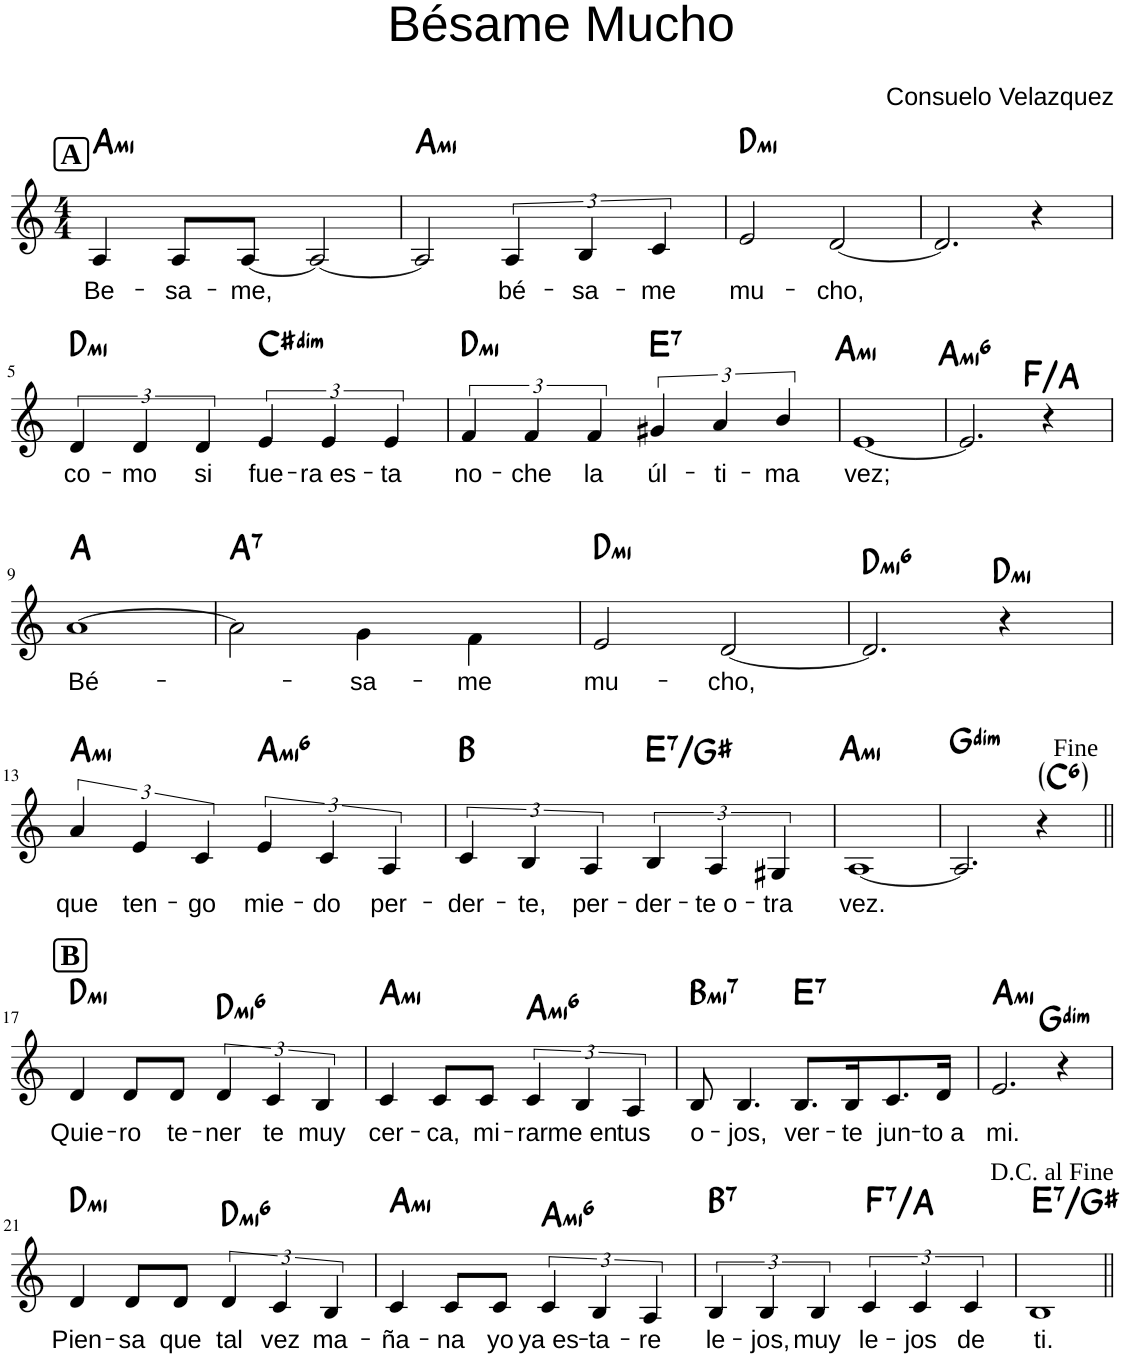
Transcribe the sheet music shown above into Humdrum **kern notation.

**kern	**text	**harte
*part1	*part1	*part1
*staff1	*staff1	*
*clefG2	*	*
*k[]	*	*
*M4/4	*	*
!!LO:REH:place=s1:a:B:cj:fs=13.6584:t=A
=1	=1	=1
!	!LO:LY:b	!LO:H:kt=m
4A/	Be-	A:min
!	!LO:LY:b	!
8A/L	-sa-	.
!	!LO:LY:b	!
[8A/J	-me,	.
2A/_	.	.
=2	=2	=2
!	!	!LO:H:kt=m
2A/]	.	A:min
!	!LO:LY:b	!
6A/	bé-	.
!	!LO:LY:b	!
6B/	-sa-	.
!	!LO:LY:b	!
6c/	-me	.
=3	=3	=3
!	!LO:LY:b	!LO:H:kt=m
2e/	mu-	D:min
!	!LO:LY:b	!
[2d/	-cho,	.
=4	=4	=4
2.d/]	.	.
4r	.	.
!!LO:LB:g=z
=5	=5	=5
!	!LO:LY:b	!LO:H:kt=m
6d/	co-	D:min
!	!LO:LY:b	!
6d/	-mo	.
!	!LO:LY:b	!
6d/	si	.
!	!LO:LY:b	!LO:H:kt=dim
6e/	fue-	C#:dim
!	!LO:LY:b	!
6e/	ra es-	.
!	!LO:LY:b	!
6e/	-ta	.
=6	=6	=6
!	!LO:LY:b	!LO:H:kt=m
6f/	no-	D:min
!	!LO:LY:b	!
6f/	-che	.
!	!LO:LY:b	!
6f/	la	.
!	!LO:LY:b	!LO:H:kt=7
6g#X/	úl-	E:7
!	!LO:LY:b	!
6a/	-ti-	.
!	!LO:LY:b	!
6b/	-ma	.
=7	=7	=7
!	!LO:LY:b	!LO:H:kt=m
[1e	vez;	A:min
=8	=8	=8
!	!	!LO:H:kt=m6
2.e/]	.	A:min6
4r	.	F:maj/3
!!LO:LB:g=z
=9	=9	=9
!	!LO:LY:b	!
[1a	Bé-	A:maj
=10	=10	=10
!	!	!LO:H:kt=7
2a\]	.	A:7
!	!LO:LY:b	!
4g\	-sa-	.
!	!LO:LY:b	!
4f\	-me	.
=11	=11	=11
!	!LO:LY:b	!LO:H:kt=m
2e/	mu-	D:min
!	!LO:LY:b	!
[2d/	-cho,	.
=12	=12	=12
!	!	!LO:H:kt=m6
2.d/]	.	D:min6
!	!	!LO:H:kt=m
4r	.	D:min
!!LO:LB:g=z
=13	=13	=13
!	!LO:LY:b	!LO:H:kt=m
6a/	que	A:min
!	!LO:LY:b	!
6e/	ten-	.
!	!LO:LY:b	!
6c/	-go	.
!	!LO:LY:b	!LO:H:kt=m6
6e/	mie-	A:min6
!	!LO:LY:b	!
6c/	-do	.
!	!LO:LY:b	!
6A/	per-	.
=14	=14	=14
!	!LO:LY:b	!
6c/	-der-	B:maj
!	!LO:LY:b	!
6B/	-te,	.
!	!LO:LY:b	!
6A/	per-	.
!	!LO:LY:b	!LO:H:kt=7
6B/	-der-	E:7/3
!	!LO:LY:b	!
6A/	te o-	.
!	!LO:LY:b	!
6G#X/	-tra	.
=15	=15	=15
!	!LO:LY:b	!LO:H:kt=m
[1A	vez.	A:min
=16	=16	=16
2.A/]	.	.
!	!	!LO:H:n=1:kt=dim
!	!	!LO:H:n=2:kt=6
4r	.	G:dim C:maj6
!LO:TX:a:t=<font size="11.7072"/><font face="Times New Roman"/>Fine	!	!
!!LO:LB:g=z
!!LO:REH:place=s1:a:B:cj:fs=13.6584:t=B
=17||	=17||	=17||
!	!LO:LY:b	!LO:H:kt=m
4d/	Quie-	D:min
!	!LO:LY:b	!
8d/L	-ro	.
!	!LO:LY:b	!
8d/J	te-	.
!	!LO:LY:b	!LO:H:kt=m6
6d/	-ner	D:min6
!	!LO:LY:b	!
6c/	te	.
!	!LO:LY:b	!
6B/	muy	.
=18	=18	=18
!	!LO:LY:b	!LO:H:kt=m
4c/	cer-	A:min
!	!LO:LY:b	!
8c/L	-ca,	.
!	!LO:LY:b	!
8c/J	mi-	.
!	!LO:LY:b	!LO:H:kt=m6
6c/	-rar-	A:min6
!	!LO:LY:b	!
6B/	me en	.
!	!LO:LY:b	!
6A/	tus	.
=19	=19	=19
!	!LO:LY:b	!LO:H:kt=m7
8B/	o-	B:min7
!	!LO:LY:b	!
4.B/	-jos,	.
!	!LO:LY:b	!LO:H:kt=7
8.B/L	ver-	E:7
!	!LO:LY:b	!
16B/K	-te	.
!	!LO:LY:b	!
8.c/	jun-	.
!	!LO:LY:b	!
16d/Jk	to a	.
=20	=20	=20
!	!LO:LY:b	!LO:H:kt=m
2.e/	mi.	A:min
!	!	!LO:H:kt=dim
4r	.	G:dim
!!LO:LB:g=z
=21	=21	=21
!	!LO:LY:b	!LO:H:kt=m
4d/	Pien-	D:min
!	!LO:LY:b	!
8d/L	-sa	.
!	!LO:LY:b	!
8d/J	que	.
!	!LO:LY:b	!LO:H:kt=m6
6d/	tal	D:min6
!	!LO:LY:b	!
6c/	vez	.
!	!LO:LY:b	!
6B/	ma-	.
=22	=22	=22
!	!LO:LY:b	!LO:H:kt=m
4c/	-ña-	A:min
!	!LO:LY:b	!
8c/L	-na	.
!	!LO:LY:b	!
8c/J	yo	.
!	!LO:LY:b	!LO:H:kt=m6
6c/	ya es-	A:min6
!	!LO:LY:b	!
6B/	-ta-	.
!	!LO:LY:b	!
6A/	-re	.
=23	=23	=23
!	!LO:LY:b	!LO:H:kt=7
6B/	le-	B:7
!	!LO:LY:b	!
6B/	-jos,	.
!	!LO:LY:b	!
6B/	muy	.
!	!LO:LY:b	!LO:H:kt=7
6c/	le-	F:7/3
!	!LO:LY:b	!
6c/	-jos	.
!	!LO:LY:b	!
6c/	de	.
=24	=24	=24
!	!LO:LY:b	!LO:H:kt=7
1B	ti.	E:7/3
!LO:TX:a:t=<font size="11.7072"/><font face="Times New Roman"/>D.C. al Fine	!	!
=||	=||	=||
*-	*-	*-
